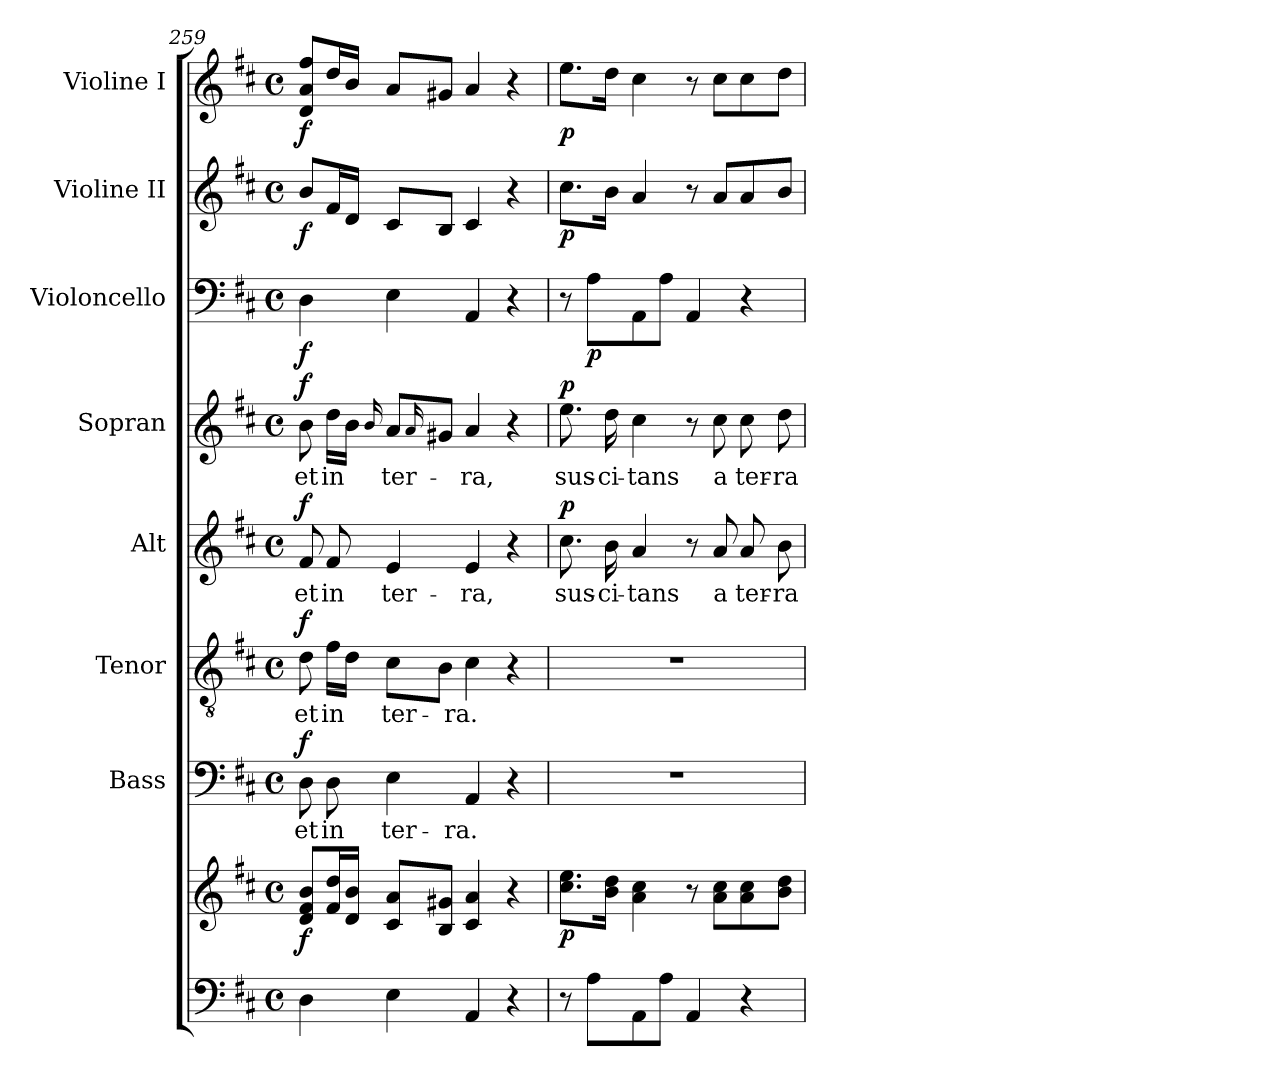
**kern	**kern	**dynam	**kern	**text	**dynam	**kern	**text	**dynam	**kern	**text	**dynam	**kern	**text	**dynam	**kern	**dynam	**kern	**dynam	**kern	**dynam
*part8	*part8	*part8	*part7	*part7	*part7	*part6	*part6	*part6	*part5	*part5	*part5	*part4	*part4	*part4	*part3	*part3	*part2	*part2	*part1	*part1
*staff9	*staff8	*staff8/9	*staff7	*staff7	*staff7	*staff6	*staff6	*staff6	*staff5	*staff5	*staff5	*staff4	*staff4	*staff4	*staff3	*staff3	*staff2	*staff2	*staff1	*staff1
*	*	*	*I"Bass	*	*	*I"Tenor	*	*	*I"Alt	*	*	*I"Sopran	*	*	*I"Violoncello	*	*I"Violine II	*	*I"Violine I	*
*	*	*	*I'B.	*	*	*I'T.	*	*	*I'A.	*	*	*I'S.	*	*	*I'Vc.	*	*I'Vl. II	*	*I'Vl. I	*
*clefF4	*clefG2	*	*clefF4	*	*	*clefGv2	*	*	*clefG2	*	*	*clefG2	*	*	*clefF4	*	*clefG2	*	*clefG2	*
*	*	*	*	*	*	*	*	*	*	*	*	*	*	*	*ITrd7c12	*	*	*	*	*
*k[f#c#]	*k[f#c#]	*	*k[f#c#]	*	*	*k[f#c#]	*	*	*k[f#c#]	*	*	*k[f#c#]	*	*	*k[f#c#]	*	*k[f#c#]	*	*k[f#c#]	*
*D:	*D:	*	*D:	*	*	*D:	*	*	*D:	*	*	*D:	*	*	*D:	*	*D:	*	*D:	*
*M4/4	*M4/4	*	*M4/4	*	*	*M4/4	*	*	*M4/4	*	*	*M4/4	*	*	*M4/4	*	*M4/4	*	*M4/4	*
*met(c)	*met(c)	*	*met(c)	*	*	*met(c)	*	*	*met(c)	*	*	*met(c)	*	*	*met(c)	*	*met(c)	*	*met(c)	*
=259	=259	=259	=259	=259	=259	=259	=259	=259	=259	=259	=259	=259	=259	=259	=259	=259	=259	=259	=259	=259
!	!	!LO:DY:b	!	!LO:LY:b	!LO:DY:a	!	!LO:LY:b	!LO:DY:a	!	!LO:LY:b	!LO:DY:a	!	!LO:LY:b	!LO:DY:a	!	!LO:DY:b	!	!LO:DY:b	!	!LO:DY:b
4D\	8d/ 8f#/ 8b/L	f	8D\	et	f	8d\	et	f	8f#/	et	f	8b\	et	f	4DD\	f	8b/L	f	8d/ 8a/ 8ff#/L	f
!	!	!	!	!LO:LY:b	!	!	!LO:LY:b	!	!	!LO:LY:b	!	!	!LO:LY:b	!	!	!	!	!	!	!
.	16f#/ 16dd/L	.	8D\	in	.	16f#\LL	in	.	8f#/	in	.	16dd\LL	in	.	.	.	16f#/L	.	16dd/L	.
.	16d/ 16b/JJ	.	.	.	.	16d\JJ	.	.	.	.	.	16b\JJ	.	.	.	.	16d/JJ	.	16b/JJ	.
.	.	.	.	.	.	.	.	.	.	.	.	16qqb/	.	.	.	.	.	.	.	.
!	!	!	!	!LO:LY:b	!	!	!LO:LY:b	!	!	!LO:LY:b	!	!	!LO:LY:b	!	!	!	!	!	!	!
4E\	8c#/ 8a/L	.	4E\	ter-	.	8c#\L	ter-	.	4e/	ter-	.	8a/L	ter-	.	4EE\	.	8c#/L	.	8a/L	.
.	.	.	.	.	.	.	.	.	.	.	.	16qqa/	.	.	.	.	.	.	.	.
.	8B/ 8g#X/J	.	.	.	.	8B\J	.	.	.	.	.	8g#X/J	.	.	.	.	8B/J	.	8g#X/J	.
!	!	!	!	!LO:LY:b	!	!	!LO:LY:b	!	!	!LO:LY:b	!	!	!LO:LY:b	!	!	!	!	!	!	!
4AA/	4c#/ 4a/	.	4AA/	-ra.	.	4c#\	-ra.	.	4e/	-ra,	.	4a/	-ra,	.	4AAA/	.	4c#/	.	4a/	.
4r	4r	.	4r	.	.	4r	.	.	4r	.	.	4r	.	.	4r	.	4r	.	4r	.
=260	=260	=260	=260	=260	=260	=260	=260	=260	=260	=260	=260	=260	=260	=260	=260	=260	=260	=260	=260	=260
!	!	!LO:DY:b	!	!	!	!	!	!	!	!LO:LY:b	!LO:DY:a	!	!LO:LY:b	!LO:DY:a	!	!	!	!LO:DY:b	!	!LO:DY:b
8r	8.cc#\ 8.ee\L	p	1r	.	.	1r	.	.	8.cc#\	sus-	p	8.ee\	sus-	p	8r	.	8.cc#\L	p	8.ee\L	p
!	!	!	!	!	!	!	!	!	!	!	!	!	!	!	!	!LO:DY:b	!	!	!	!
8A\L	.	.	.	.	.	.	.	.	.	.	.	.	.	.	8AA\L	p	.	.	.	.
!	!	!	!	!	!	!	!	!	!	!LO:LY:b	!	!	!LO:LY:b	!	!	!	!	!	!	!
.	16b\ 16dd\Jk	.	.	.	.	.	.	.	16b\	-ci-	.	16dd\	-ci-	.	.	.	16b\Jk	.	16dd\Jk	.
!	!	!	!	!	!	!	!	!	!	!LO:LY:b	!	!	!LO:LY:b	!	!	!	!	!	!	!
8AA\	4a\ 4cc#\	.	.	.	.	.	.	.	4a/	-tans	.	4cc#\	-tans	.	8AAA\	.	4a/	.	4cc#\	.
8A\J	.	.	.	.	.	.	.	.	.	.	.	.	.	.	8AA\J	.	.	.	.	.
4AA/	8r	.	.	.	.	.	.	.	8r	.	.	8r	.	.	4AAA/	.	8r	.	8r	.
!	!	!	!	!	!	!	!	!	!	!LO:LY:b	!	!	!LO:LY:b	!	!	!	!	!	!	!
.	8a\ 8cc#\L	.	.	.	.	.	.	.	8a/	a	.	8cc#\	a	.	.	.	8a/L	.	8cc#\L	.
!	!	!	!	!	!	!	!	!	!	!LO:LY:b	!	!	!LO:LY:b	!	!	!	!	!	!	!
4r	8a\ 8cc#\	.	.	.	.	.	.	.	8a/	ter-	.	8cc#\	ter-	.	4r	.	8a/	.	8cc#\	.
!	!	!	!	!	!	!	!	!	!	!LO:LY:b	!	!	!LO:LY:b	!	!	!	!	!	!	!
.	8b\ 8dd\J	.	.	.	.	.	.	.	8b\	-ra	.	8dd\	-ra	.	.	.	8b/J	.	8dd\J	.
=	=	=	=	=	=	=	=	=	=	=	=	=	=	=	=	=	=	=	=	=
*-	*-	*-	*-	*-	*-	*-	*-	*-	*-	*-	*-	*-	*-	*-	*-	*-	*-	*-	*-	*-
